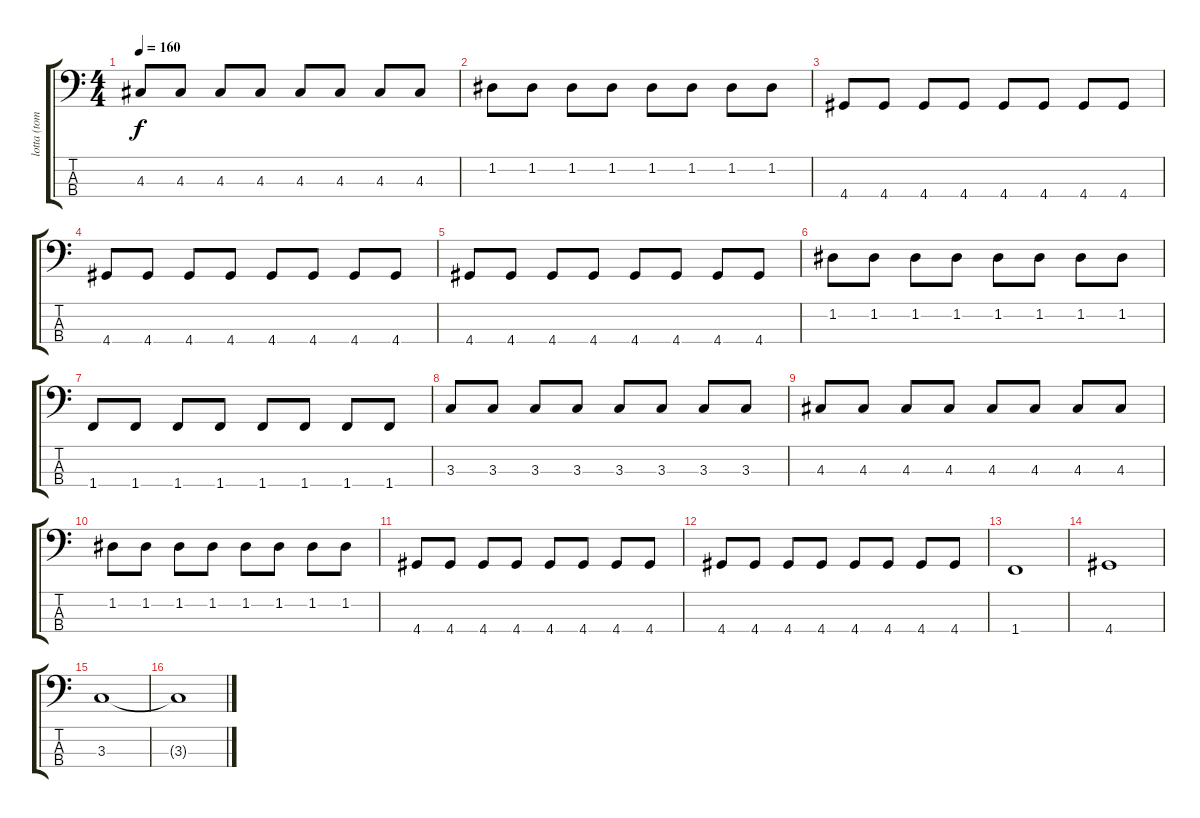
\track ("lotta (tom)" "lotta (tom") {instrument electricbasspick}
\staff {score tabs}
\tuning (G2 D2 A1 E1) {hide}
\ts (4 4)
\tempo 160
\clef f4
\ks c
4.3.8{dy f} 4.3.8 4.3.8 4.3.8 4.3.8 4.3.8 4.3.8 4.3.8 |
1.2.8 1.2.8 1.2.8 1.2.8 1.2.8 1.2.8 1.2.8 1.2.8 |
4.4.8 4.4.8 4.4.8 4.4.8 4.4.8 4.4.8 4.4.8 4.4.8 |
4.4.8 4.4.8 4.4.8 4.4.8 4.4.8 4.4.8 4.4.8 4.4.8 |
4.4.8 4.4.8 4.4.8 4.4.8 4.4.8 4.4.8 4.4.8 4.4.8 |
1.2.8 1.2.8 1.2.8 1.2.8 1.2.8 1.2.8 1.2.8 1.2.8 |
1.4.8 1.4.8 1.4.8 1.4.8 1.4.8 1.4.8 1.4.8 1.4.8 |
3.3.8 3.3.8 3.3.8 3.3.8 3.3.8 3.3.8 3.3.8 3.3.8 |
4.3.8 4.3.8 4.3.8 4.3.8 4.3.8 4.3.8 4.3.8 4.3.8 |
1.2.8 1.2.8 1.2.8 1.2.8 1.2.8 1.2.8 1.2.8 1.2.8 |
4.4.8 4.4.8 4.4.8 4.4.8 4.4.8 4.4.8 4.4.8 4.4.8 |
4.4.8 4.4.8 4.4.8 4.4.8 4.4.8 4.4.8 4.4.8 4.4.8 |
1.4.1 |
4.4.1 |
3.3.1 |
3.3{t}.1
